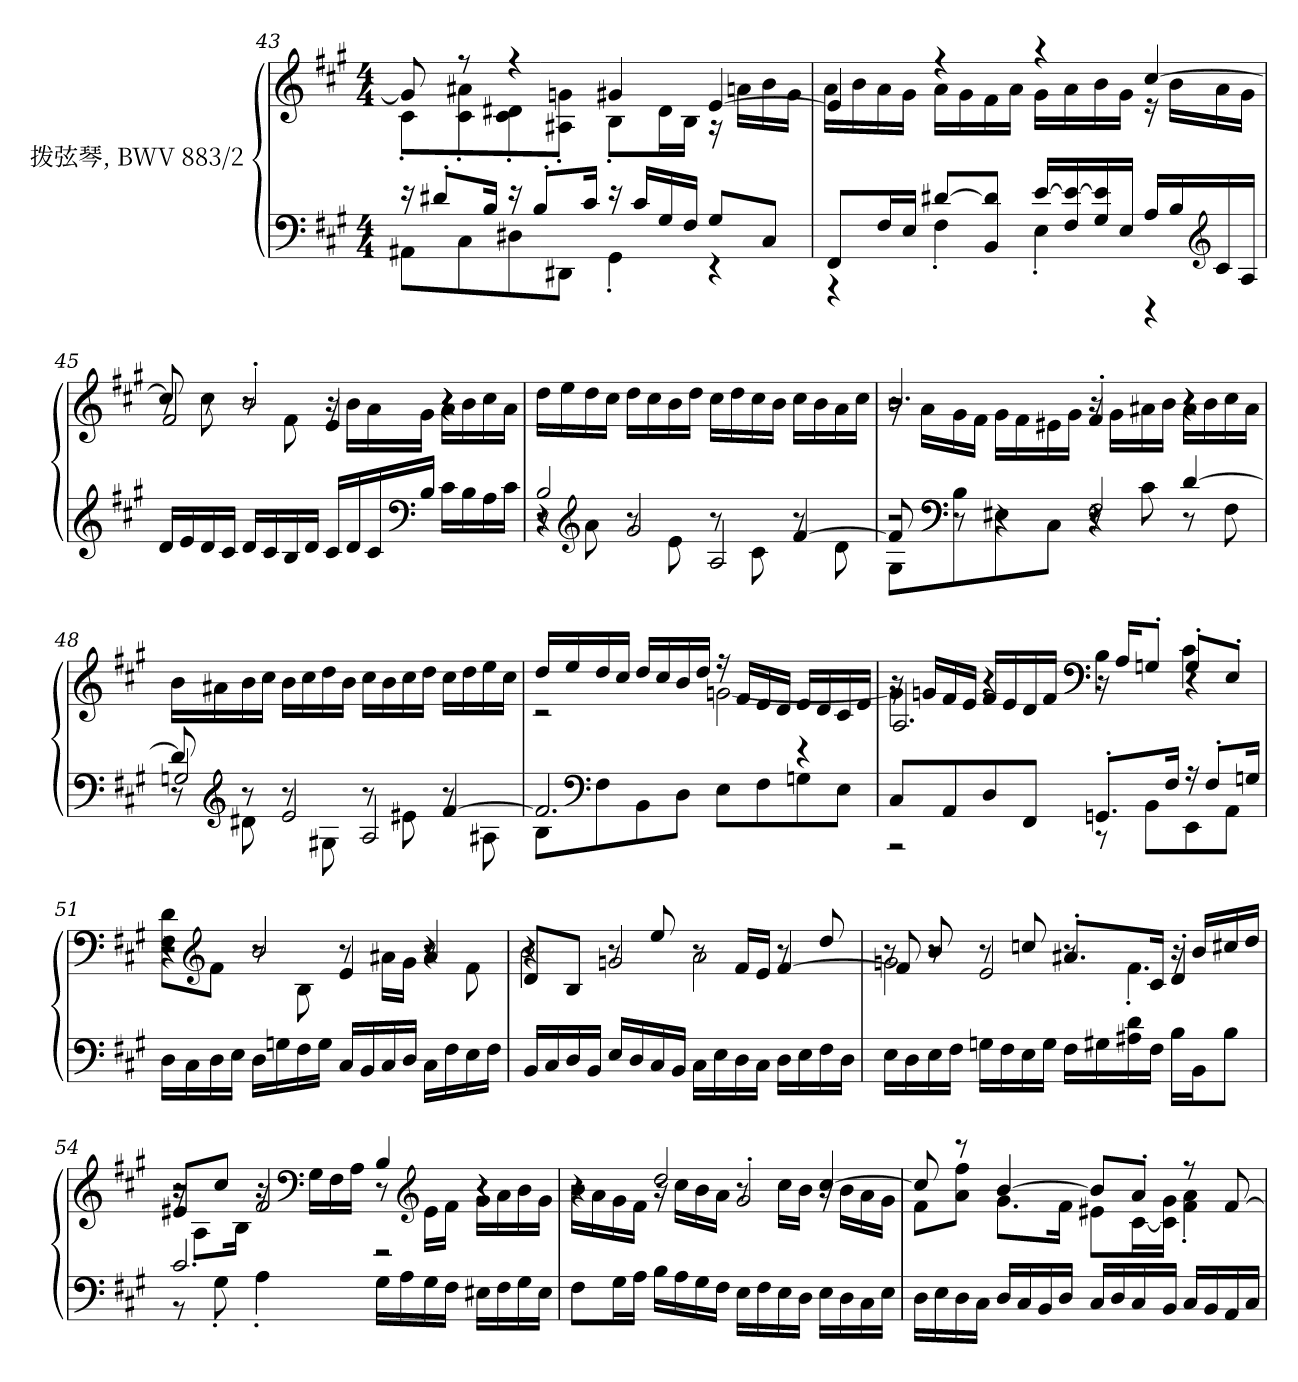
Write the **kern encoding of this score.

**kern	**kern
*part1	*part1
*staff2	*staff1
*I"拨弦琴, BWV 883/2	*
!!LO:LB:g=z
*clefF4	*clefG2
*k[f#c#g#]	*k[f#c#g#]
*M4/4	*M4/4
=43	=43
*^	*^
16r	8AA#X\L	8g#/]	8c#'\L
8d#X'/L	.	.	.
.	8C#\	8r	8c#\' 8a#X\'
16B/Jk	.	.	.
16r	8D#X\	4r	8c#\' 8d#X\'
8B'/L	.	.	.
.	8DD#X\J	.	8A#X\' 8gn\'J
16c#/Jk	.	.	.
16r	4GG#'\	4g#X/	8B'\L
16c#/LL	.	.	.
16G#/	.	.	16d#\L
16F#/JJ	.	.	16B\JJ
8G#/L	4r	[4e/	16r
.	.	.	16an\LL
8C#/J	.	.	16b\
.	.	.	16g#\JJ
=44	=44	=44	=44
8FF#/L	4r	4e/]	16a\LL
.	.	.	16b\
16F#/L	.	.	16a\
16E/JJ	.	.	16g#\JJ
[8d#X/L	4F#'\	4r	16a\LL
.	.	.	16g#\
8BB/ 8d#/]J	.	.	16f#\
.	.	.	16a\JJ
[16e/LL	4E'\	4r	16g#\LL
16F#/ 16e/_	.	.	16a\
16G#/ 16e/]	.	.	16b\
16E/JJ	.	.	16g#\JJ
16A/LL	4r	[4cc#/	16r
16B/	.	.	16b\LL
*clefG2	*	*	*
16c#/	.	.	16a\
16A/JJ	.	.	16g#\JJ
*v	*v	*	*
!!LO:LB:g=z
=45	=45	=45
*	*	*^
16d/LL	8cc#/]	8r	2f#/
16e/	.	.	.
16d/	8r	8cc#\	.
16c#/JJ	.	.	.
16d/LL	2b'/	8r	.
16c#/	.	.	.
16B/	.	8f#\	.
16d/JJ	.	.	.
16c#/LL	.	16r	4e/
16d/	.	16b\LL	.
16c#/	.	16a\	.
*clefF4	*	*	*
16B/JJ	.	16g#\JJ	.
16c#\LL	4r	16a\LL	4r
16B\	.	16b\	.
16A\	.	16cc#\	.
16c#\JJ	.	16a\JJ	.
*	*v	*v	*v
=46	=46
*^	*
*	*^	*
4r	8r	2B/	16dd\LL
.	.	.	16ee\
*clefG2	*	*	*
.	8a\	.	16dd\
.	.	.	16cc#\JJ
2g#/	8r	.	16dd\LL
.	.	.	16cc#\
.	8e\	.	16b\
.	.	.	16dd\JJ
.	8r	2A/	16cc#\LL
.	.	.	16dd\
.	8c#\	.	16cc#\
.	.	.	16b\JJ
[4f#/	8r	.	16cc#\LL
.	.	.	16b\
.	8d\	.	16a\
.	.	.	16cc#\JJ
!!LO:LB:g=z
=47	=47	=47	=47
*	*	*	*^
*	*	*	*	*^
8f#/]	8G#\L	2r	2.b/	16r	2r
.	.	.	.	16a\LL	.
*clefF4	*	*	*	*	*
8r	8B\	.	.	16g#\	.
.	.	.	.	16f#\JJ	.
4r	8E#X\	.	.	16g#\LL	.
.	.	.	.	16f#\	.
.	8C#\J	.	.	16e#X\	.
.	.	.	.	16g#\JJ	.
4r	8r	2F#/	.	16r	4f#'/
.	.	.	.	16g#\LL	.
.	8c#\	.	.	16a#X\	.
.	.	.	.	16b\JJ	.
[4d/	8r	.	4r	16a#\LL	4r
.	.	.	.	16b\	.
.	8F#\	.	.	16cc#\	.
.	.	.	.	16a#\JJ	.
*	*	*	*v	*v	*v
=48	=48	=48	=48
8d/]	8r	2Gn/	16b\LL
.	.	.	16a#X\
*clefG2	*	*	*
8r	8d#X\	.	16b\
.	.	.	16cc#\JJ
2e/	8r	.	16b\LL
.	.	.	16cc#\
.	8G#X\	.	16dd\
.	.	.	16b\JJ
.	8r	2A/	16cc#\LL
.	.	.	16b\
.	8e#X\	.	16cc#\
.	.	.	16dd\JJ
[4f#/	8r	.	16cc#\LL
.	.	.	16dd\
.	8A#X\	.	16ee\
.	.	.	16cc#\JJ
*	*v	*v	*
!!LO:PB:g=z
=49	=49	=49
*	*	*^
2.f#/]	8B\L	16dd/LL	2r
.	.	16ee/	.
*clefF4	*	*	*
.	8F#\	16dd/	.
.	.	16cc#/JJ	.
.	8BB\	16dd/LL	.
.	.	16cc#/	.
.	8D\J	16b/	.
.	.	16dd/JJ	.
.	8E\L	16r	[2gn\
.	.	16f#/LL	.
.	8F#\	16e/	.
.	.	16d/JJ	.
4r	8Gn\	16e/LL	.
.	.	16d/	.
.	8E\J	16c#/	.
.	.	16e/JJ	.
=50	=50	=50	=50
*	*	*	*^
8C#/L	2r	16r	4g\]	2.A/
.	.	16gn/LL	.	.
8AA/	.	16f#/	.	.
.	.	16e/JJ	.	.
8D/	.	16f#/LL	4r	.
.	.	16e/	.	.
8FF#/J	.	16d/	.	.
.	.	16f#/JJ	.	.
*	*	*clefF4	*	*
8.GGn'/L	8r	16r	4B\	.
.	.	16A/KL	.	.
.	8BB\L	8Gn'/J	.	.
16F#/Jk	.	.	.	.
16r	8EE\	8G'/L	4c#\	4r
8F#'/L	.	.	.	.
.	8AA\J	8E'/J	.	.
16Gn/Jk	.	.	.	.
*v	*v	*	*	*
!!LO:LB:g=z	!!	!!
=51	=51	=51	=51
16D\LL	4r	8F#\ 8d\L	2r
16C#\	.	.	.
*	*clefG2	*	*
16D\	.	8f#\J	.
16E\JJ	.	.	.
16D\LL	2b/	8r	.
16Gn\	.	.	.
16F#\	.	8B\	.
16G\JJ	.	.	.
16C#/LL	.	8r	4e/
16BB/	.	.	.
16C#/	.	16a#X\LL	.
16D/JJ	.	16g#\JJ	.
16C#\LL	4a#/	8r	4r
16F#\	.	.	.
16E\	.	8f#\	.
16F#\JJ	.	.	.
=52	=52	=52	=52
16BB/LL	8d/L	2b\	4r
16C#/	.	.	.
16D/	8B/J	.	.
16BB/JJ	.	.	.
16E/LL	8r	.	2gn/
16D/	.	.	.
16C#/	8ee/	.	.
16BB/JJ	.	.	.
16C#\LL	8r	2a\	.
16E\	.	.	.
16D\	16f#/LL	.	.
16C#\JJ	16e/JJ	.	.
16D\LL	8r	.	[4f#/
16E\	.	.	.
16F#\	8dd/	.	.
16D\JJ	.	.	.
!!LO:LB:g=z	!!	!!
=53	=53	=53	=53
16E\LL	8r	2gn\	8f#/]
16D\	.	.	.
16E\	8b/	.	8r
16F#\JJ	.	.	.
16Gn\LL	8r	.	2e/
16F#\	.	.	.
16E\	8ccn/	.	.
16G\JJ	.	.	.
16F#\LL	8.a#X'/L	8r	.
16G#X\	.	.	.
16A#X\ 16d\	.	4.f#'\	.
16F#\JJ	16c#/Jk	.	.
16B\LL	16r	.	4d'/
16BB\J	16b/LL	.	.
8B\J	16cc#X/	.	.
.	16dd/JJ	.	.
=54	=54	=54	=54
*^	*	*	*
2c#/	8r	8e#X/L	16r	2r
.	.	.	8A'\L	.
.	8G#'\	8cc#/J	.	.
.	.	.	16B\Jk	.
.	4A'\	2f#/	16r	.
*	*	*clefF4	*	*
.	.	.	16G#\LL	.
.	.	.	16F#\	.
.	.	.	16A\JJ	.
2r	16G#\LL	.	8r	4B/
.	16A\	.	.	.
*	*	*clefG2	*	*
.	16G#\	.	16e#\LL	.
.	16F#\JJ	.	16f#\JJ	.
.	16E#X\LL	4r	16g#\LL	4r
.	16F#\	.	16a\	.
.	16G#\	.	16b\	.
.	16E#\JJ	.	16g#\JJ	.
*v	*v	*	*	*
!!LO:LB:g=z	!!	!!
=55	=55	=55	=55
8F#\L	4r	16b\LL	2r
.	.	16a\	.
16G#\L	.	16g#\	.
16A\JJ	.	16f#\JJ	.
16B\LL	2dd/	16r	.
16A\	.	16cc#\LL	.
16G#\	.	16b\	.
16F#\JJ	.	16a\JJ	.
16E\LL	.	8r	2g#'/
16F#\	.	.	.
16E\	.	16cc#\LL	.
16D\JJ	.	16b\JJ	.
16E\LL	[4cc#/	16r	.
16D\	.	16b\LL	.
16C#\	.	16a\	.
16E\JJ	.	16g#\JJ	.
*	*	*v	*v
=56	=56	=56
16D\LL	8cc#/]	8f#\L
16E\	.	.
16D\	8r	8a\ 8ff#\J
16C#\JJ	.	.
16D/LL	[4b/	8.g#\L
16C#/	.	.
16BB/	.	.
16D/JJ	.	16f#\Jk
16C#/LL	8b/L]	8e#X\L
16D/	.	.
16C#/	8a'/J	[16c#\L
16BB/JJ	.	16c#\] 16g#\JJ
16C#/LL	8r	4f#\' 4a\'
16BB/	.	.
16AA/	[8f#/	.
16C#/JJ	.	.
*	*v	*v
=	=
*-	*-
